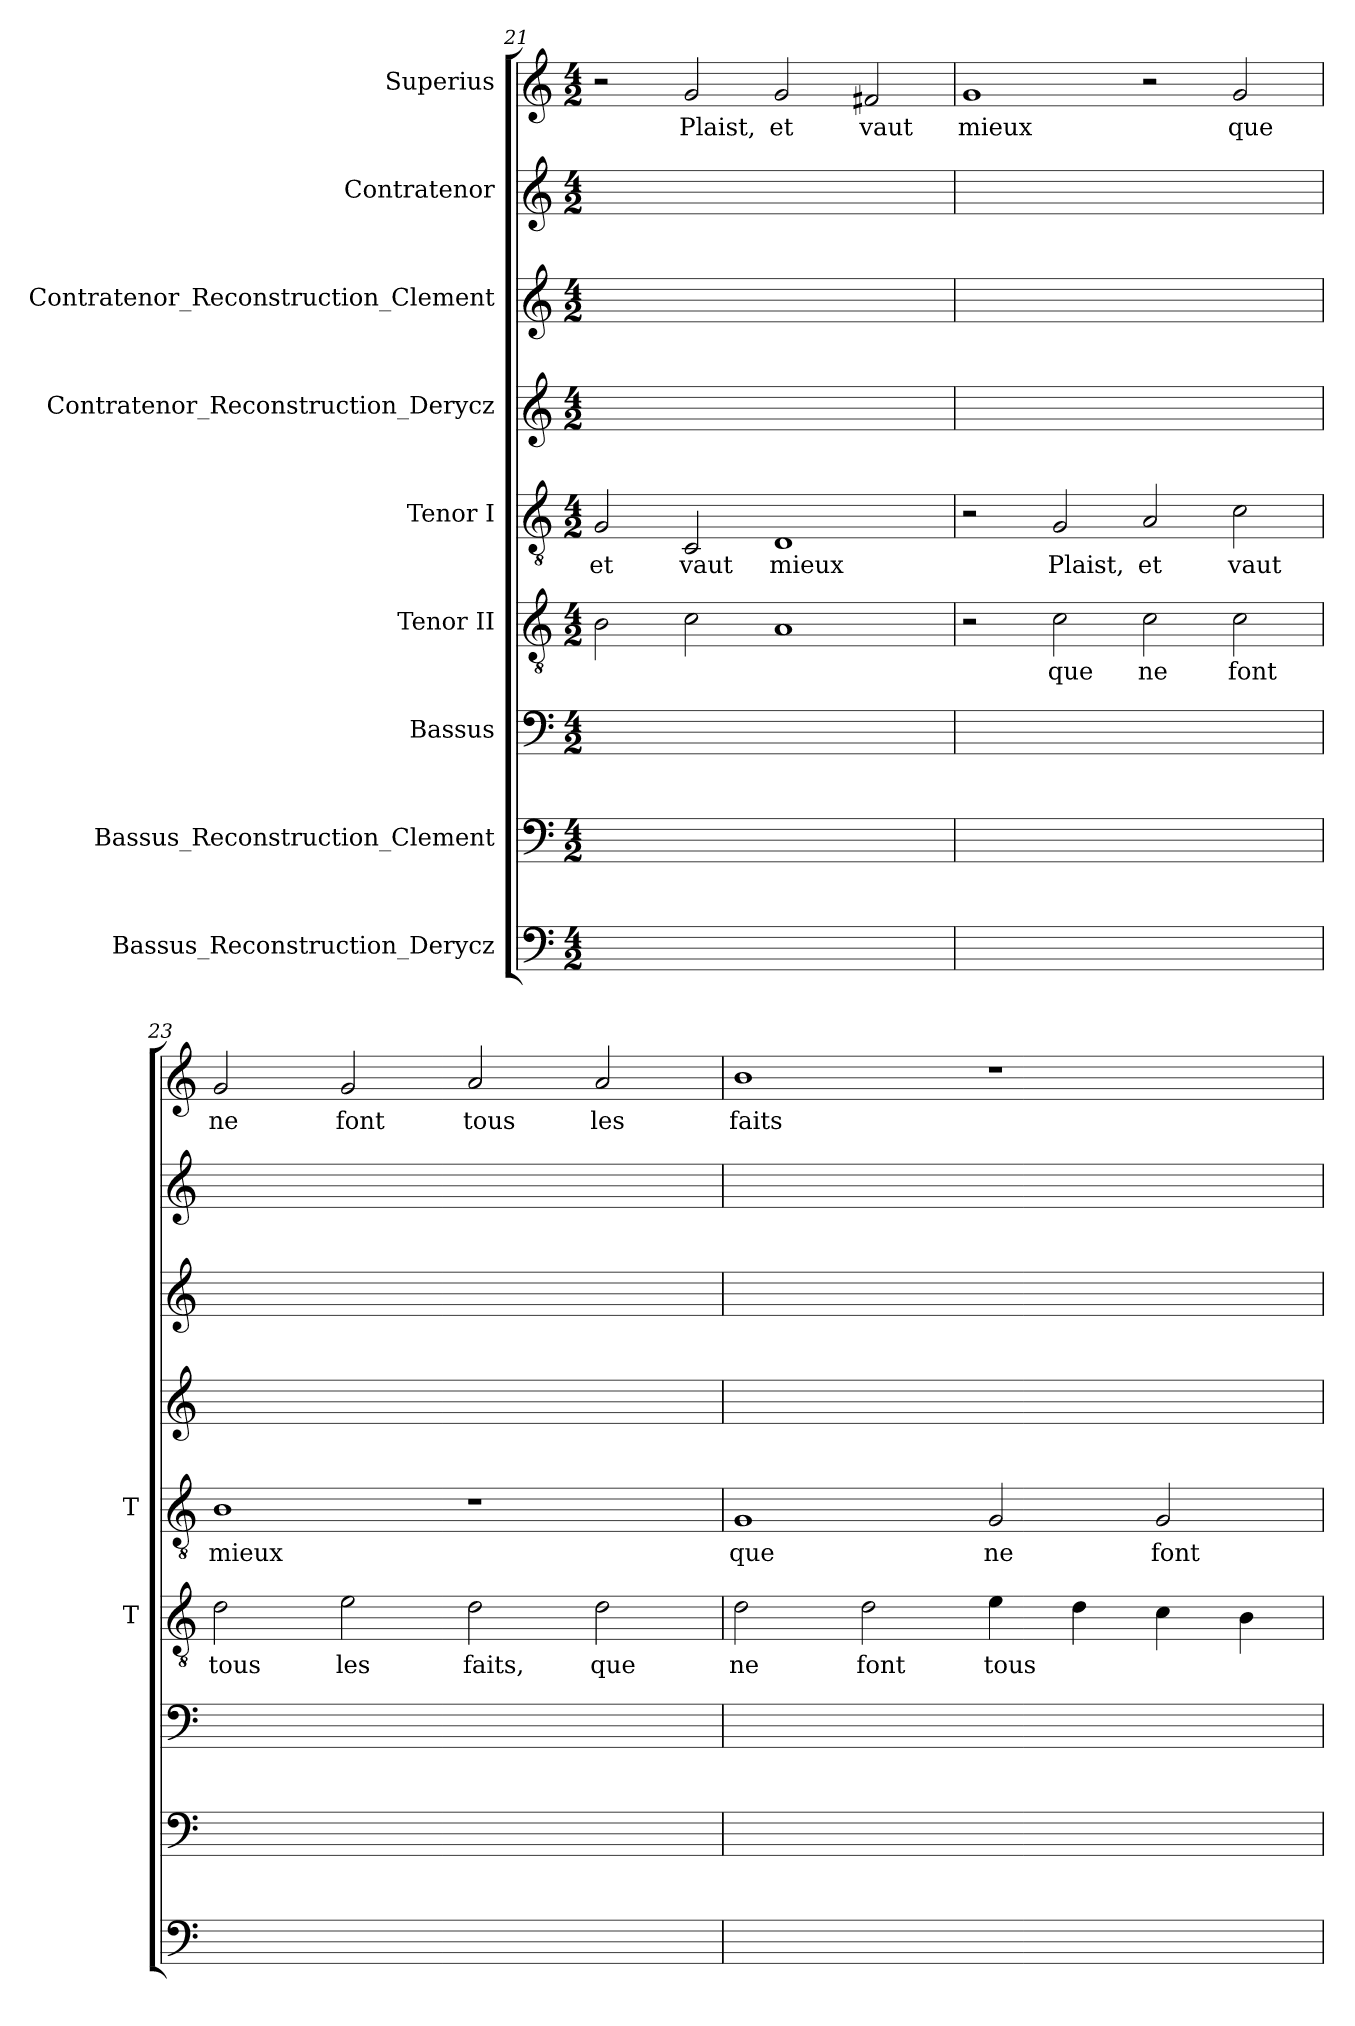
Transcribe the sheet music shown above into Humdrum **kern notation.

**kern	**kern	**kern	**kern	**text	**kern	**text	**kern	**kern	**kern	**kern	**text
*part9	*part8	*part7	*part6	*part6	*part5	*part5	*part4	*part3	*part2	*part1	*part1
*staff9	*staff8	*staff7	*staff6	*staff6	*staff5	*staff5	*staff4	*staff3	*staff2	*staff1	*staff1
*I"Bassus_Reconstruction_Derycz	*I"Bassus_Reconstruction_Clement	*I"Bassus	*I"Tenor II	*	*I"Tenor I	*	*I"Contratenor_Reconstruction_Derycz	*I"Contratenor_Reconstruction_Clement	*I"Contratenor	*I"Superius	*
*	*	*	*I'T	*	*I'T	*	*	*	*	*	*
*clefF4	*clefF4	*clefF4	*clefGv2	*	*clefGv2	*	*clefG2	*clefG2	*clefG2	*clefG2	*
*k[]	*k[]	*k[]	*k[]	*	*k[]	*	*k[]	*k[]	*k[]	*k[]	*
*M4/2	*M4/2	*M4/2	*M4/2	*	*M4/2	*	*M4/2	*M4/2	*M4/2	*M4/2	*
=21	=21	=21	=21	=21	=21	=21	=21	=21	=21	=21	=21
0ryy	0ryy	0ryy	2B	.	2G	-et	0ryy	0ryy	0ryy	2r	.
.	.	.	2c	.	2C	-vaut	.	.	.	2g	-Plaist,
.	.	.	1A	.	1D	-mieux	.	.	.	2g	-et
.	.	.	.	.	.	.	.	.	.	2f#X	-vaut
=22	=22	=22	=22	=22	=22	=22	=22	=22	=22	=22	=22
0ryy	0ryy	0ryy	2r	.	2r	.	0ryy	0ryy	0ryy	1g	-mieux
.	.	.	2c	-que	2G	-Plaist,	.	.	.	.	.
.	.	.	2c	-ne	2A	-et	.	.	.	2r	.
.	.	.	2c	-font	2c	-vaut	.	.	.	2g	-que
=23	=23	=23	=23	=23	=23	=23	=23	=23	=23	=23	=23
0ryy	0ryy	0ryy	2d	-tous	1B	-mieux	0ryy	0ryy	0ryy	2g	-ne
.	.	.	2e	-les	.	.	.	.	.	2g	-font
.	.	.	2d	-faits,	1r	.	.	.	.	2a	-tous
.	.	.	2d	-que	.	.	.	.	.	2a	-les
=24	=24	=24	=24	=24	=24	=24	=24	=24	=24	=24	=24
0ryy	0ryy	0ryy	2d	-ne	1G	-que	0ryy	0ryy	0ryy	1b	-faits
.	.	.	2d	-font	.	.	.	.	.	.	.
.	.	.	4e	-tous	2G	-ne	.	.	.	1r	.
.	.	.	4d	.	.	.	.	.	.	.	.
.	.	.	4c	.	2G	-font	.	.	.	.	.
.	.	.	4B	.	.	.	.	.	.	.	.
=	=	=	=	=	=	=	=	=	=	=	=
*-	*-	*-	*-	*-	*-	*-	*-	*-	*-	*-	*-
